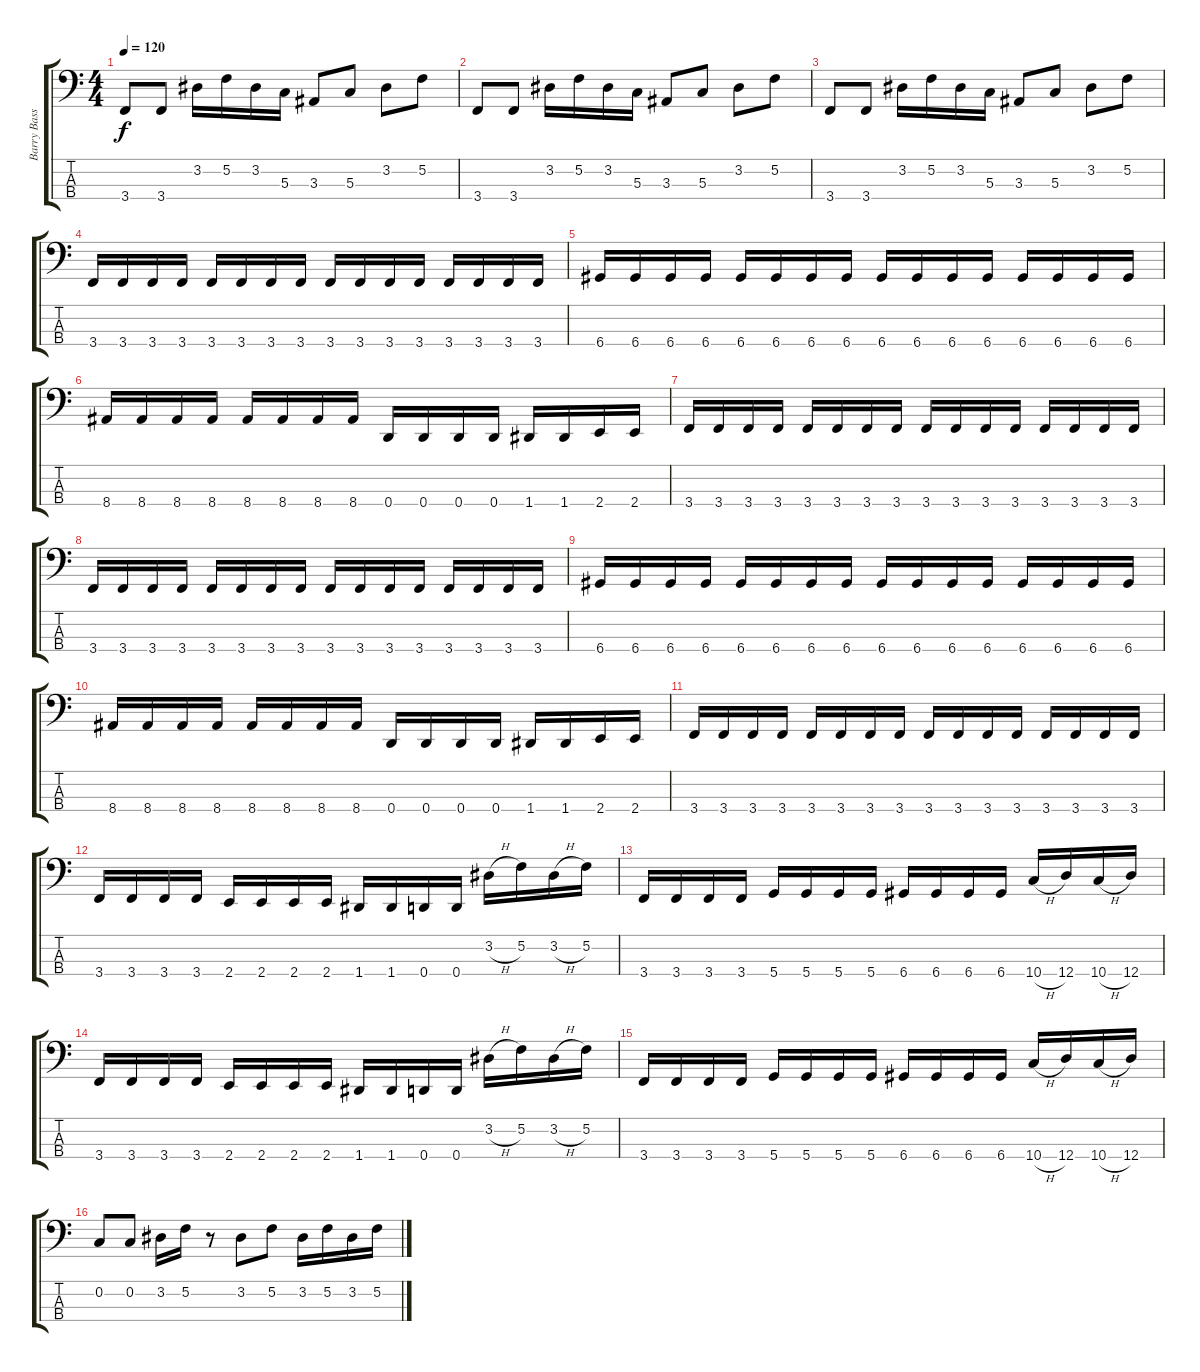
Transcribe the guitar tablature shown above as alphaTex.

\track ("Barry Bass" "Barry Bass") {instrument electricbassfinger}
\staff {score tabs}
\tuning (F2 C2 G1 D1) {hide}
\ts (4 4)
\tempo 120
\clef f4
\ks c
3.4.8{dy f} 3.4.8 3.2.16 5.2.16 3.2.16 5.3.16 3.3.8 5.3.8 3.2.8 5.2.8 |
3.4.8 3.4.8 3.2.16 5.2.16 3.2.16 5.3.16 3.3.8 5.3.8 3.2.8 5.2.8 |
3.4.8 3.4.8 3.2.16 5.2.16 3.2.16 5.3.16 3.3.8 5.3.8 3.2.8 5.2.8 |
3.4.16 3.4.16 3.4.16 3.4.16 3.4.16 3.4.16 3.4.16 3.4.16 3.4.16 3.4.16 3.4.16 3.4.16 3.4.16 3.4.16 3.4.16 3.4.16 |
6.4.16 6.4.16 6.4.16 6.4.16 6.4.16 6.4.16 6.4.16 6.4.16 6.4.16 6.4.16 6.4.16 6.4.16 6.4.16 6.4.16 6.4.16 6.4.16 |
8.4.16 8.4.16 8.4.16 8.4.16 8.4.16 8.4.16 8.4.16 8.4.16 0.4.16 0.4.16 0.4.16 0.4.16 1.4.16 1.4.16 2.4.16 2.4.16 |
3.4.16 3.4.16 3.4.16 3.4.16 3.4.16 3.4.16 3.4.16 3.4.16 3.4.16 3.4.16 3.4.16 3.4.16 3.4.16 3.4.16 3.4.16 3.4.16 |
3.4.16 3.4.16 3.4.16 3.4.16 3.4.16 3.4.16 3.4.16 3.4.16 3.4.16 3.4.16 3.4.16 3.4.16 3.4.16 3.4.16 3.4.16 3.4.16 |
6.4.16 6.4.16 6.4.16 6.4.16 6.4.16 6.4.16 6.4.16 6.4.16 6.4.16 6.4.16 6.4.16 6.4.16 6.4.16 6.4.16 6.4.16 6.4.16 |
8.4.16 8.4.16 8.4.16 8.4.16 8.4.16 8.4.16 8.4.16 8.4.16 0.4.16 0.4.16 0.4.16 0.4.16 1.4.16 1.4.16 2.4.16 2.4.16 |
3.4.16 3.4.16 3.4.16 3.4.16 3.4.16 3.4.16 3.4.16 3.4.16 3.4.16 3.4.16 3.4.16 3.4.16 3.4.16 3.4.16 3.4.16 3.4.16 |
3.4.16{instrument electricbassfinger} 3.4.16 3.4.16 3.4.16 2.4.16 2.4.16 2.4.16 2.4.16 1.4.16 1.4.16 0.4.16 0.4.16 3.2{h}.16 5.2.16 3.2{h}.16 5.2.16 |
3.4.16 3.4.16 3.4.16 3.4.16 5.4.16 5.4.16 5.4.16 5.4.16 6.4.16 6.4.16 6.4.16 6.4.16 10.4{h}.16 12.4.16 10.4{h}.16 12.4.16 |
3.4.16{instrument electricbassfinger} 3.4.16 3.4.16 3.4.16 2.4.16 2.4.16 2.4.16 2.4.16 1.4.16 1.4.16 0.4.16 0.4.16 3.2{h}.16 5.2.16 3.2{h}.16 5.2.16 |
3.4.16 3.4.16 3.4.16 3.4.16 5.4.16 5.4.16 5.4.16 5.4.16 6.4.16 6.4.16 6.4.16 6.4.16 10.4{h}.16 12.4.16 10.4{h}.16 12.4.16 |
0.2.8{instrument lead2sawtooth} 0.2.8 3.2.16 5.2.16 r.8 3.2.8 5.2.8 3.2.16 5.2.16 3.2.16 5.2.16
